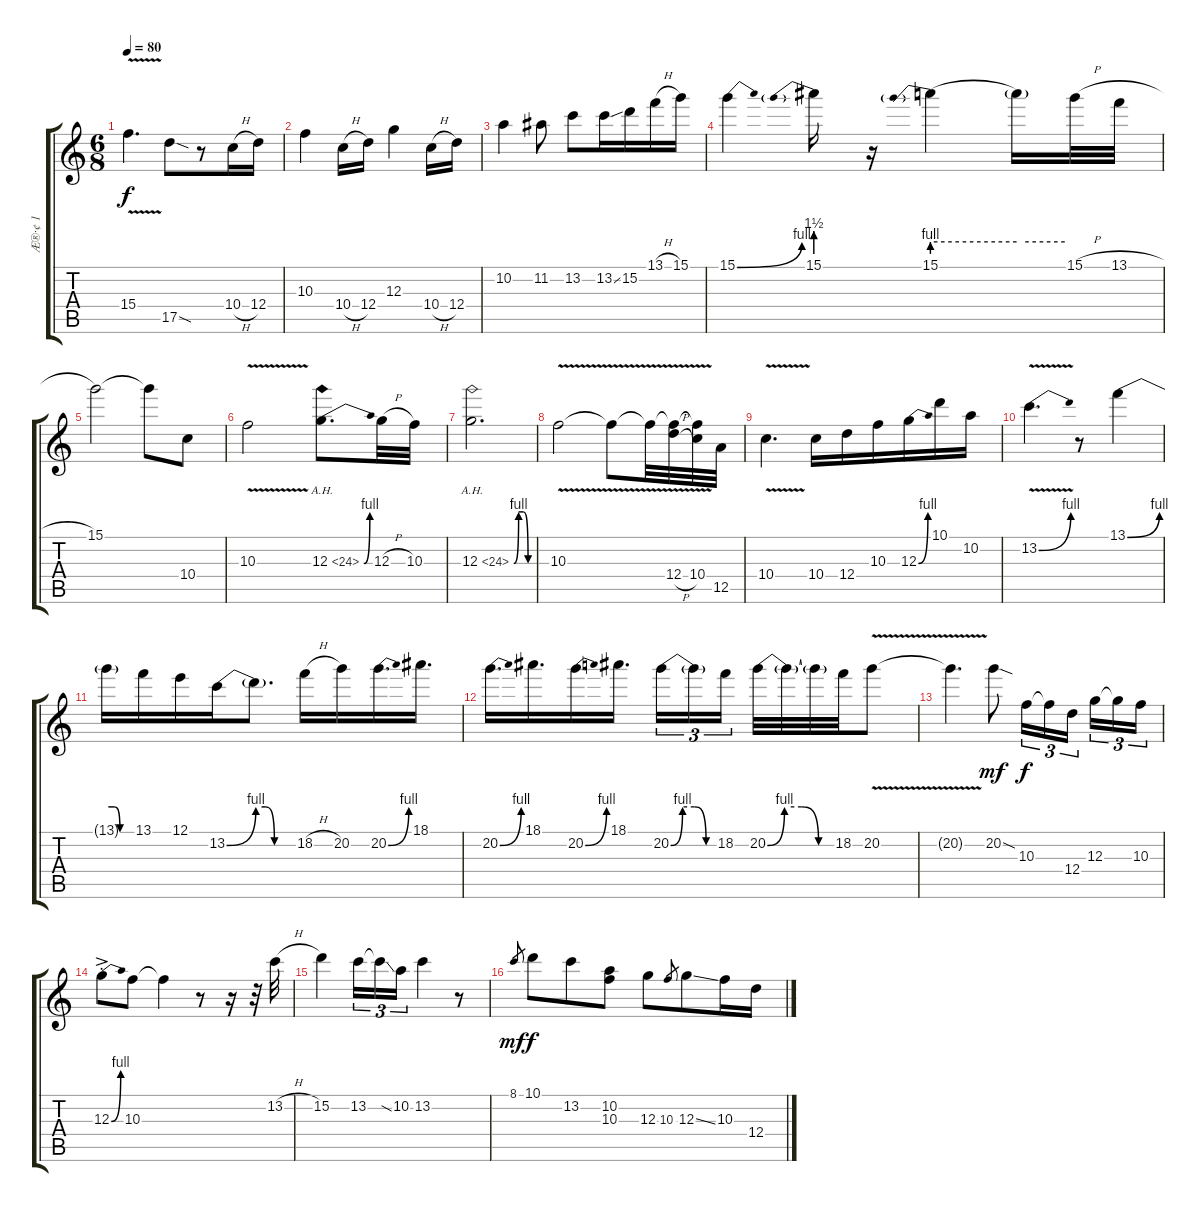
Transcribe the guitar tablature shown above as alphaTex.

\track ("Æ®·¢ 1" "Æ®·¢ 1") {solo instrument electricguitarjazz}
\staff {score tabs}
\tuning (E4 B3 G3 D3 A2 E2) {hide}
\ts (6 8)
\tempo 80
\clef g2
\ks c
15.4{v}.4{d dy f} 17.5{sod}.8 r.8 10.4{h}.16 12.4.16 |
10.3.4 10.4{h}.16 12.4.16 12.3.4 10.4{h}.16 12.4.16 |
10.2.4 11.2.8 13.2.8 13.2{ss}.16 15.2.16 13.1{h}.16 15.1.16 |
15.1{be (bend 0 0 60 4)}.4 15.1{be (prebend 0 6 60 6)}.16 r.16 15.1{be (prebend 0 4 60 4)}.4 15.1{be (hold 0 4 60 4) t}.16 15.1{h}.32 13.1{h}.32 |
15.1.2 15.1{t}.8 10.4.8 |
10.3{v}.2 12.3{be (bend 0 0 60 4) ah 12}.8{d} 12.3{h}.32 10.3.32 |
12.3{be (custom 0 0 15 4 30 4 45 0 60 0) ah 12}.2{d} |
10.3{v}.2 10.3{v t}.8 10.3{v t}.32 (10.3{v t} 12.4{h}).32 (10.3{v t} 10.4).32 12.5.32 |
10.4{v}.4{d} 10.4.16 12.4.16 10.3.16 12.3{be (bend 0 0 60 4)}.16 10.1.16 10.2.16 |
13.2{be (bend 0 0 60 4) v}.4{d} r.8 13.1{be (bend 0 0 60 4)}.4 |
13.1{be (custom 0 4 15 4 30 0 60 0) t}.16 13.1.16 12.1.16 13.2{be (bend 0 0 60 4)}.16 13.2{be (custom 0 4 15 4 30 0 60 0) t}.8{d} 18.2{h}.16 20.2.16 20.2{be (bend 0 0 60 4)}.16{d} 18.1.16{d} |
20.2{be (bend 0 0 60 4)}.16{d} 18.1.16{d} 20.2{be (bend 0 0 60 4)}.16{d} 18.1.16{d} 20.2{be (custom 0 0 15 4 30 4 45 0 60 0)}.16{tu (3 2)} 20.2{t}.16{tu (3 2)} 18.2.16{tu (3 2)} 20.2{be (custom 0 0 15 4 30 4 45 0 60 0)}.32 20.2{t}.32 20.2{t}.32 18.2.32 20.2{v}.8 |
20.2{v t}.4{d} 20.2{sod}.8{dy mf} 10.3.16{tu (3 2) dy f} 10.3{t}.16{tu (3 2)} 12.4.16{tu (3 2)} 12.3.16{tu (3 2)} 12.3{t}.16{tu (3 2)} 10.3.16{tu (3 2)} |
12.3{be (bend 0 0 60 4) ac st}.8 10.3.8 10.3{t}.4 r.8 r.16 r.32 13.2{h}.32 |
15.2.4 13.2.16{tu (3 2)} 13.2{ss t}.16{tu (3 2)} 10.2.16{tu (3 2)} 13.2.4 r.8 |
8.1.8{gr dy mf} 10.1.8{dy f} 13.2.8 (10.2 10.3).8 12.3.8 10.3.8{gr} 12.3{ss}.8 10.3.16 12.4.16
